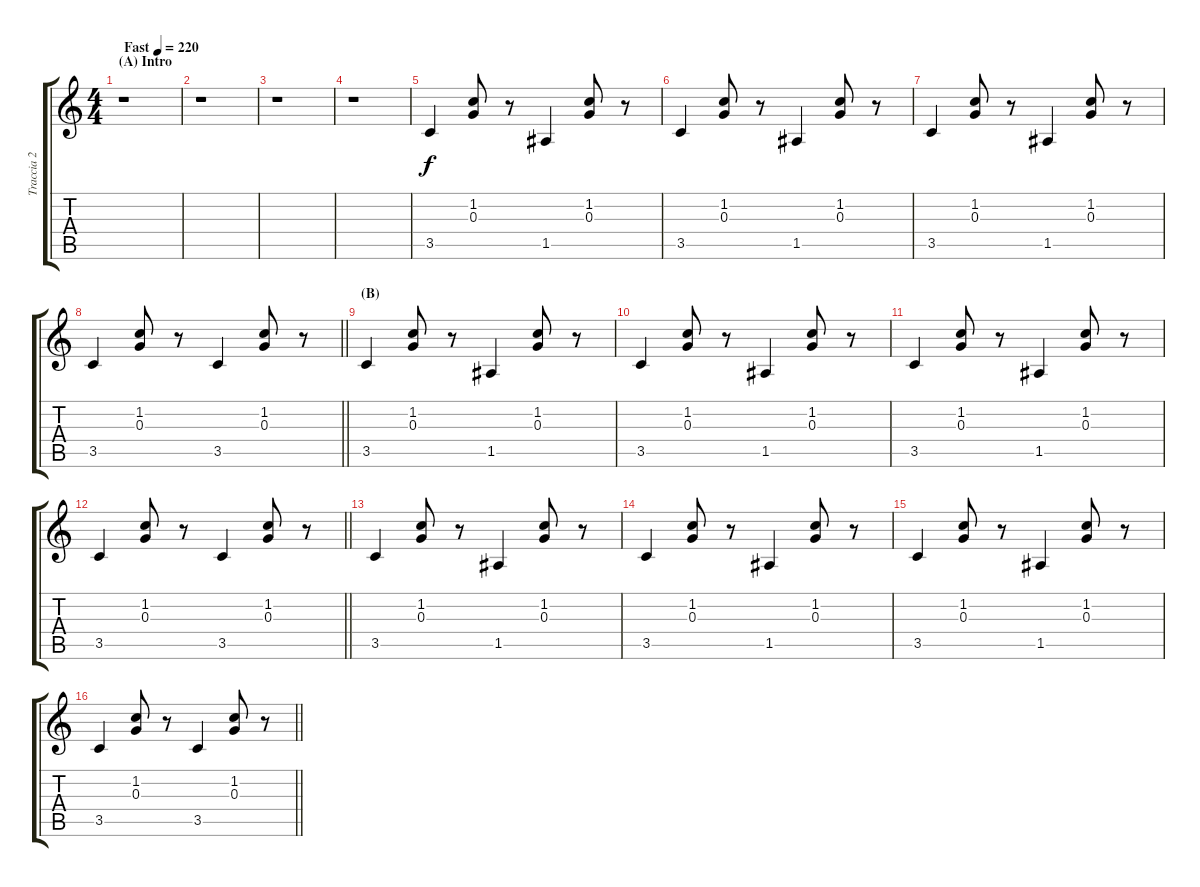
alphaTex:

\track ("Traccia 2" "Traccia 2") {instrument overdrivenguitar}
\staff {score tabs}
\tuning (E4 B3 G3 D3 A2 E2) {hide}
\ts (4 4)
\section ("" "(A) Intro")
\tempo (220 "Fast")
\clef g2
\ks c
r.1{dy f instrument overdrivenguitar} |
r.1 |
r.1 |
r.1 |
3.5.4 (1.2 0.3).8 r.8 1.5.4 (1.2 0.3).8 r.8 |
3.5.4 (1.2 0.3).8 r.8 1.5.4 (1.2 0.3).8 r.8 |
3.5.4 (1.2 0.3).8 r.8 1.5.4 (1.2 0.3).8 r.8 |
\barLineRight lightlight
3.5.4 (1.2 0.3).8 r.8 3.5.4 (1.2 0.3).8 r.8 |
\section ("" "(B)")
3.5.4 (1.2 0.3).8 r.8 1.5.4 (1.2 0.3).8 r.8 |
3.5.4 (1.2 0.3).8 r.8 1.5.4 (1.2 0.3).8 r.8 |
3.5.4 (1.2 0.3).8 r.8 1.5.4 (1.2 0.3).8 r.8 |
\barLineRight lightlight
3.5.4 (1.2 0.3).8 r.8 3.5.4 (1.2 0.3).8 r.8 |
3.5.4 (1.2 0.3).8 r.8 1.5.4 (1.2 0.3).8 r.8 |
3.5.4 (1.2 0.3).8 r.8 1.5.4 (1.2 0.3).8 r.8 |
3.5.4 (1.2 0.3).8 r.8 1.5.4 (1.2 0.3).8 r.8 |
\barLineRight lightlight
3.5.4 (1.2 0.3).8 r.8 3.5.4 (1.2 0.3).8 r.8
